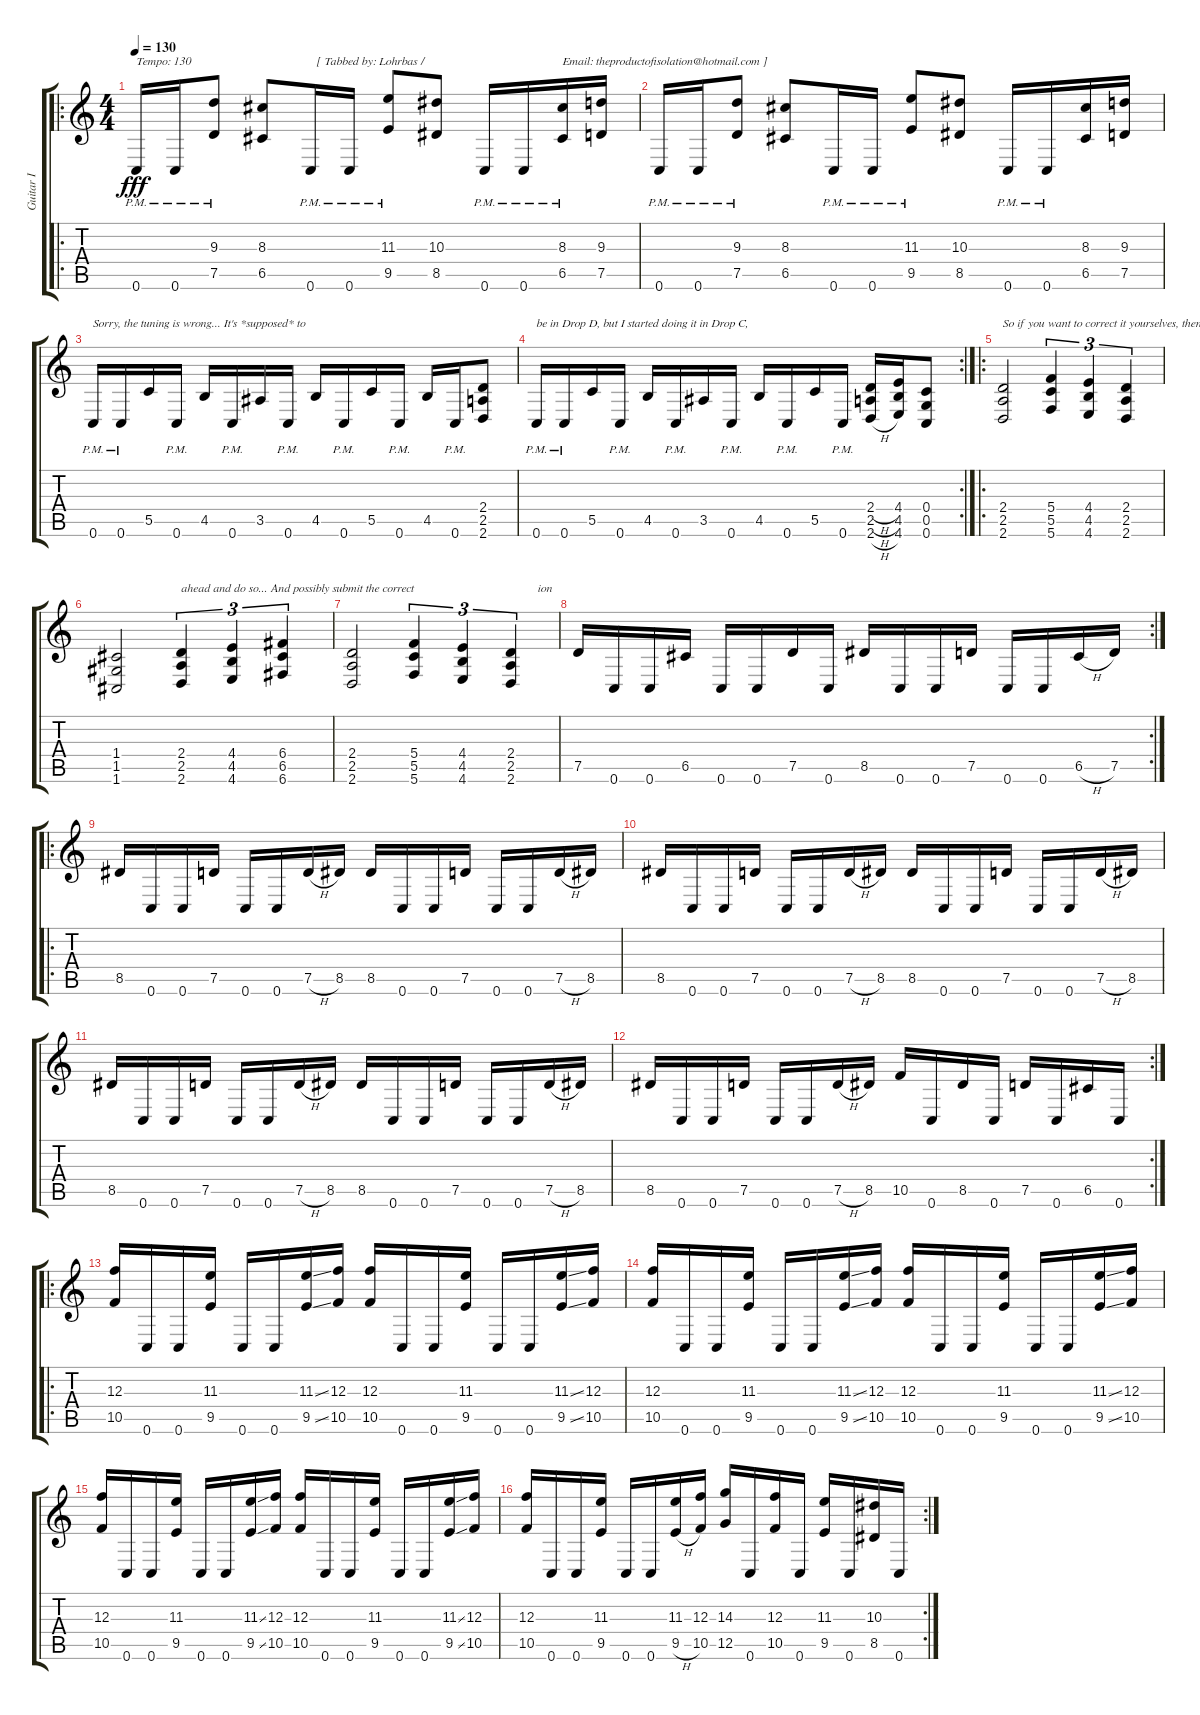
\track ("Guitar I" "Guitar I") {instrument distortionguitar}
\staff {score tabs}
\tuning (D4 A3 F3 C3 G2 C2) {hide}
\ro
\ts (4 4)
\tempo 130
\clef g2
\ks c
0.6{pm}.16{txt "Tempo: 130" dy fff volume 16 instrument distortionguitar} 0.6{pm}.16 (9.3{pm} 7.5{pm}).8 (8.3 6.5).8 0.6{pm}.16{txt "  [ Tabbed by: Lohrbas /"} 0.6{pm}.16 (11.3{pm} 9.5{pm}).8 (10.3 8.5).8 0.6{pm}.16 0.6{pm}.16 (8.3{pm} 6.5{pm}).16{txt "Email: theproductofisolation@hotmail.com ]"} (9.3 7.5).16 |
0.6{pm}.16 0.6{pm}.16 (9.3{pm} 7.5{pm}).8 (8.3 6.5).8 0.6{pm}.16 0.6{pm}.16 (11.3{pm} 9.5{pm}).8 (10.3 8.5).8 0.6{pm}.16 0.6{pm}.16 (8.3 6.5).16 (9.3 7.5).16 |
0.6{pm}.16{txt "Sorry, the tuning is wrong... It's *supposed* to"} 0.6{pm}.16 5.5.16 0.6{pm}.16 4.5.16 0.6{pm}.16 3.5.16 0.6{pm}.16 4.5.16 0.6{pm}.16 5.5.16 0.6{pm}.16 4.5.16 0.6{pm}.16 (2.4 2.5 2.6).8 |
\rc 2
0.6{pm}.16{txt "be in Drop D, but I started doing it in Drop C,"} 0.6{pm}.16 5.5.16 0.6{pm}.16 4.5.16 0.6{pm}.16 3.5.16 0.6{pm}.16 4.5.16 0.6{pm}.16 5.5.16 0.6{pm}.16 (2.4{h} 2.5{h} 2.6{h}).16 (4.4 4.5 4.6).16 (0.4 0.5 0.6).8 |
\ro
(2.4 2.5 2.6).2{txt "So if you want to correct it yourselves, then go"} (5.4 5.5 5.6).4{tu (3 2)} (4.4 4.5 4.6).4{tu (3 2)} (2.4 2.5 2.6).4{tu (3 2)} |
(1.4 1.5 1.6).2 (2.4 2.5 2.6).4{tu (3 2) txt "ahead and do so... And possibly submit the correct"} (4.4 4.5 4.6).4{tu (3 2)} (6.4 6.5 6.6).4{tu (3 2)} |
(2.4 2.5 2.6).2 (5.4 5.5 5.6).4{tu (3 2)} (4.4 4.5 4.6).4{tu (3 2)} (2.4 2.5 2.6).4{tu (3 2) txt "         ion"} |
\rc 2
7.5.16 0.6.16 0.6.16 6.5.16 0.6.16 0.6.16 7.5.16 0.6.16 8.5.16 0.6.16 0.6.16 7.5.16 0.6.16 0.6.16 6.5{h}.16 7.5.16 |
\ro
8.5.16 0.6.16 0.6.16 7.5.16 0.6.16 0.6.16 7.5{h}.16 8.5.16 8.5.16 0.6.16 0.6.16 7.5.16 0.6.16 0.6.16 7.5{h}.16 8.5.16 |
8.5.16 0.6.16 0.6.16 7.5.16 0.6.16 0.6.16 7.5{h}.16 8.5.16 8.5.16 0.6.16 0.6.16 7.5.16 0.6.16 0.6.16 7.5{h}.16 8.5.16 |
8.5.16 0.6.16 0.6.16 7.5.16 0.6.16 0.6.16 7.5{h}.16 8.5.16 8.5.16 0.6.16 0.6.16 7.5.16 0.6.16 0.6.16 7.5{h}.16 8.5.16 |
\rc 2
8.5.16 0.6.16 0.6.16 7.5.16 0.6.16 0.6.16 7.5{h}.16 8.5.16 10.5.16 0.6.16 8.5.16 0.6.16 7.5.16 0.6.16 6.5.16 0.6.16 |
\ro
(12.3 10.5).16 0.6.16 0.6.16 (11.3 9.5).16 0.6.16 0.6.16 (11.3{ss} 9.5{ss}).16 (12.3 10.5).16 (12.3 10.5).16 0.6.16 0.6.16 (11.3 9.5).16 0.6.16 0.6.16 (11.3{ss} 9.5{ss}).16 (12.3 10.5).16 |
(12.3 10.5).16 0.6.16 0.6.16 (11.3 9.5).16 0.6.16 0.6.16 (11.3{ss} 9.5{ss}).16 (12.3 10.5).16 (12.3 10.5).16 0.6.16 0.6.16 (11.3 9.5).16 0.6.16 0.6.16 (11.3{ss} 9.5{ss}).16 (12.3 10.5).16 |
(12.3 10.5).16 0.6.16 0.6.16 (11.3 9.5).16 0.6.16 0.6.16 (11.3{ss} 9.5{ss}).16 (12.3 10.5).16 (12.3 10.5).16 0.6.16 0.6.16 (11.3 9.5).16 0.6.16 0.6.16 (11.3{ss} 9.5{ss}).16 (12.3 10.5).16 |
\rc 2
(12.3 10.5).16 0.6.16 0.6.16 (11.3 9.5).16 0.6.16 0.6.16 (11.3 9.5{h}).16 (12.3 10.5).16 (14.3 12.5).16 0.6.16 (12.3 10.5).16 0.6.16 (11.3 9.5).16 0.6.16 (10.3 8.5).16 0.6.16
